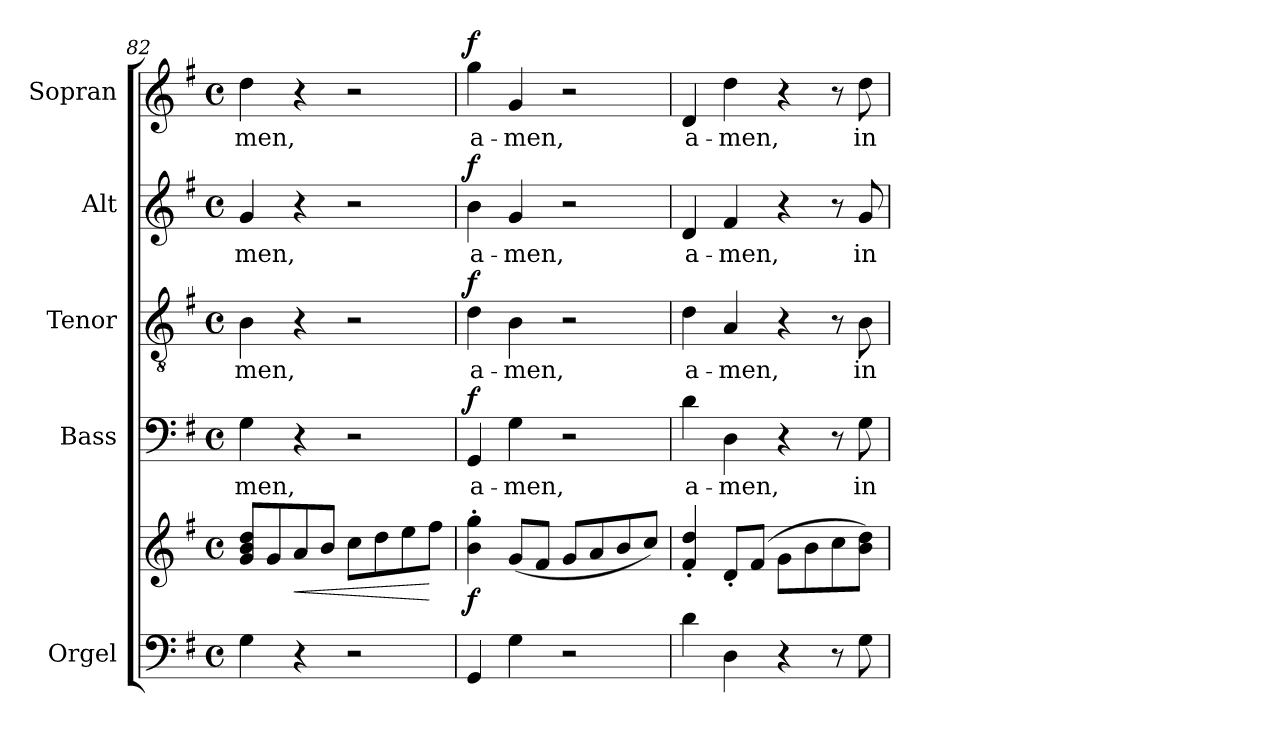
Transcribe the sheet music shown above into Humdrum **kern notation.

**kern	**kern	**dynam	**kern	**text	**dynam	**kern	**text	**dynam	**kern	**text	**dynam	**kern	**text	**dynam
*part5	*part5	*part5	*part4	*part4	*part4	*part3	*part3	*part3	*part2	*part2	*part2	*part1	*part1	*part1
*staff6	*staff5	*staff5/6	*staff4	*staff4	*staff4	*staff3	*staff3	*staff3	*staff2	*staff2	*staff2	*staff1	*staff1	*staff1
*I"Orgel	*	*	*I"Bass	*	*	*I"Tenor	*	*	*I"Alt	*	*	*I"Sopran	*	*
*I'Org.	*	*	*I'B.	*	*	*I'T.	*	*	*I'A.	*	*	*I'S.	*	*
!!LO:PB:g=z
*clefF4	*clefG2	*	*clefF4	*	*	*clefGv2	*	*	*clefG2	*	*	*clefG2	*	*
*k[f#]	*k[f#]	*	*k[f#]	*	*	*k[f#]	*	*	*k[f#]	*	*	*k[f#]	*	*
*G:	*G:	*	*G:	*	*	*G:	*	*	*G:	*	*	*G:	*	*
*M4/4	*M4/4	*	*M4/4	*	*	*M4/4	*	*	*M4/4	*	*	*M4/4	*	*
*met(c)	*met(c)	*	*met(c)	*	*	*met(c)	*	*	*met(c)	*	*	*met(c)	*	*
=82	=82	=82	=82	=82	=82	=82	=82	=82	=82	=82	=82	=82	=82	=82
!	!	!	!	!LO:LY:b	!	!	!LO:LY:b	!	!	!LO:LY:b	!	!	!LO:LY:b	!
4G\	8g/ 8b/ 8dd/L	.	4G\	-men,	.	4B\	-men,	.	4g/	-men,	.	4dd\	-men,	.
.	8g/	.	.	.	.	.	.	.	.	.	.	.	.	.
!	!	!LO:HP:b	!	!	!	!	!	!	!	!	!	!	!	!
4r	8a/	<	4r	.	.	4r	.	.	4r	.	.	4r	.	.
.	8b/J	.	.	.	.	.	.	.	.	.	.	.	.	.
2r	8cc\L	.	2r	.	.	2r	.	.	2r	.	.	2r	.	.
.	8dd\	.	.	.	.	.	.	.	.	.	.	.	.	.
.	8ee\	.	.	.	.	.	.	.	.	.	.	.	.	.
.	8ff#\J	[	.	.	.	.	.	.	.	.	.	.	.	.
=83	=83	=83	=83	=83	=83	=83	=83	=83	=83	=83	=83	=83	=83	=83
!	!	!LO:DY:b	!	!LO:LY:b	!LO:DY:a	!	!LO:LY:b	!LO:DY:a	!	!LO:LY:b	!LO:DY:a	!	!LO:LY:b	!LO:DY:a
4GG/	4b\'> 4gg\'>	f	4GG/	a-	f	4d\	a-	f	4b\	a-	f	4gg\	a-	f
!	!	!	!	!LO:LY:b	!	!	!LO:LY:b	!	!	!LO:LY:b	!	!	!LO:LY:b	!
4G\	(<8g/L	.	4G\	-men,	.	4B\	-men,	.	4g/	-men,	.	4g/	-men,	.
.	8f#/J	.	.	.	.	.	.	.	.	.	.	.	.	.
2r	8g/L	.	2r	.	.	2r	.	.	2r	.	.	2r	.	.
.	8a/	.	.	.	.	.	.	.	.	.	.	.	.	.
.	8b/	.	.	.	.	.	.	.	.	.	.	.	.	.
.	8cc/J)	.	.	.	.	.	.	.	.	.	.	.	.	.
=84	=84	=84	=84	=84	=84	=84	=84	=84	=84	=84	=84	=84	=84	=84
!	!	!	!	!LO:LY:b	!	!	!LO:LY:b	!	!	!LO:LY:b	!	!	!LO:LY:b	!
4d\	4f#/'< 4dd/'<	.	4d\	a-	.	4d\	a-	.	4d/	a-	.	4d/	a-	.
!	!	!	!	!LO:LY:b	!	!	!LO:LY:b	!	!	!LO:LY:b	!	!	!LO:LY:b	!
4D\	8d'</L	.	4D\	-men,	.	4A/	-men,	.	4f#/	-men,	.	4dd\	-men,	.
.	(8f#/J	.	.	.	.	.	.	.	.	.	.	.	.	.
4r	8g\L	.	4r	.	.	4r	.	.	4r	.	.	4r	.	.
.	8b\	.	.	.	.	.	.	.	.	.	.	.	.	.
8r	8cc\	.	8r	.	.	8r	.	.	8r	.	.	8r	.	.
!	!	!	!	!LO:LY:b	!	!	!LO:LY:b	!	!	!LO:LY:b	!	!	!LO:LY:b	!
8G\	8b\ 8dd\J)	.	8G\	in	.	8B\	in	.	8g/	in	.	8dd\	in	.
=	=	=	=	=	=	=	=	=	=	=	=	=	=	=
*-	*-	*-	*-	*-	*-	*-	*-	*-	*-	*-	*-	*-	*-	*-
